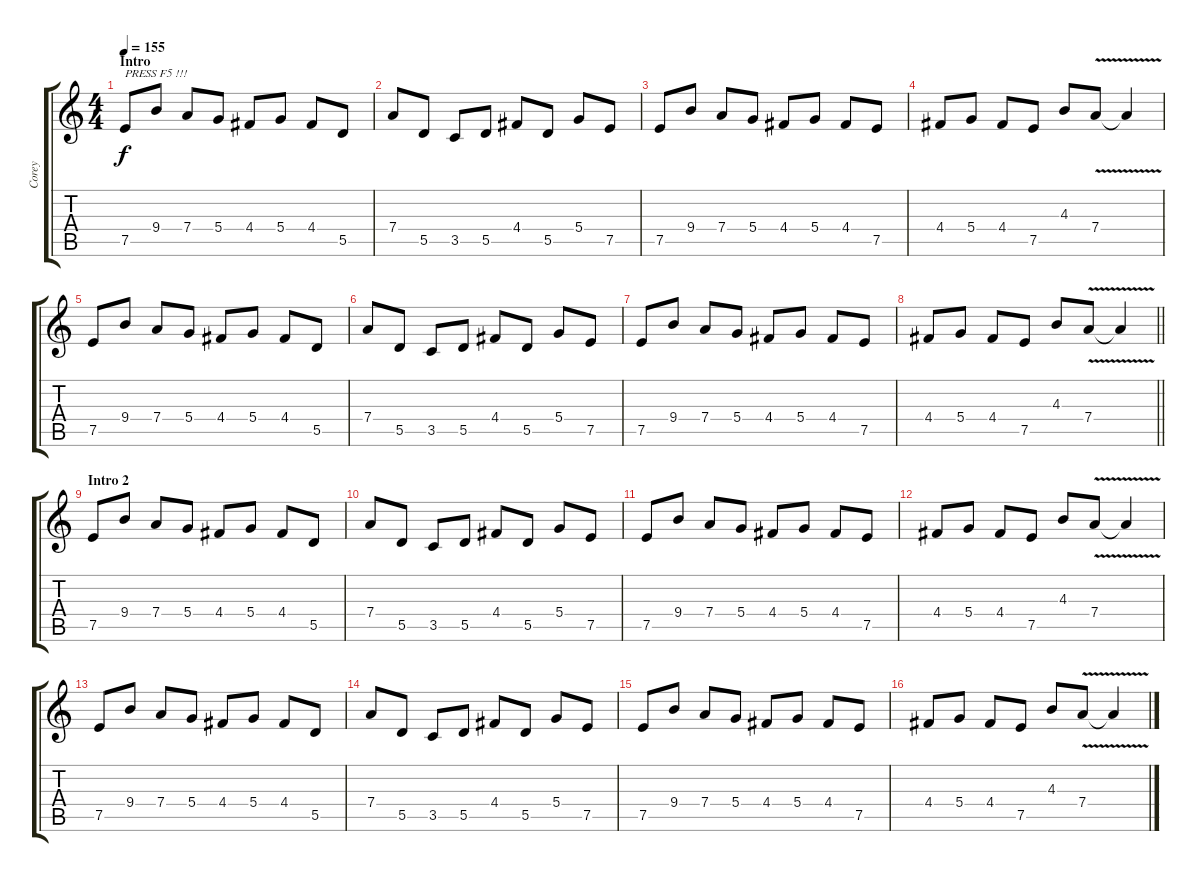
\track ("Corey" "Corey") {instrument distortionguitar}
\staff {score tabs}
\tuning (E4 B3 G3 D3 A2 E2) {hide}
\ts (4 4)
\section ("" "Intro")
\tempo 155
\clef g2
\ks c
7.5.8{txt "PRESS F5 !!!" dy f instrument distortionguitar} 9.4.8 7.4.8 5.4.8 4.4.8 5.4.8 4.4.8 5.5.8 |
7.4.8 5.5.8 3.5.8 5.5.8 4.4.8 5.5.8 5.4.8 7.5.8 |
7.5.8 9.4.8 7.4.8 5.4.8 4.4.8 5.4.8 4.4.8 7.5.8 |
4.4.8 5.4.8 4.4.8 7.5.8 4.3.8 7.4{v}.8 7.4{t}.4 |
7.5.8 9.4.8 7.4.8 5.4.8 4.4.8 5.4.8 4.4.8 5.5.8 |
7.4.8 5.5.8 3.5.8 5.5.8 4.4.8 5.5.8 5.4.8 7.5.8 |
7.5.8 9.4.8 7.4.8 5.4.8 4.4.8 5.4.8 4.4.8 7.5.8 |
\barLineRight lightlight
4.4.8 5.4.8 4.4.8 7.5.8 4.3.8 7.4{v}.8 7.4{t}.4 |
\section ("" "Intro 2")
7.5.8 9.4.8 7.4.8 5.4.8 4.4.8 5.4.8 4.4.8 5.5.8 |
7.4.8 5.5.8 3.5.8 5.5.8 4.4.8 5.5.8 5.4.8 7.5.8 |
7.5.8 9.4.8 7.4.8 5.4.8 4.4.8 5.4.8 4.4.8 7.5.8 |
4.4.8 5.4.8 4.4.8 7.5.8 4.3.8 7.4{v}.8 7.4{t}.4 |
7.5.8 9.4.8 7.4.8 5.4.8 4.4.8 5.4.8 4.4.8 5.5.8 |
7.4.8 5.5.8 3.5.8 5.5.8 4.4.8 5.5.8 5.4.8 7.5.8 |
7.5.8 9.4.8 7.4.8 5.4.8 4.4.8 5.4.8 4.4.8 7.5.8 |
4.4.8 5.4.8 4.4.8 7.5.8 4.3.8 7.4{v}.8 7.4{t}.4
